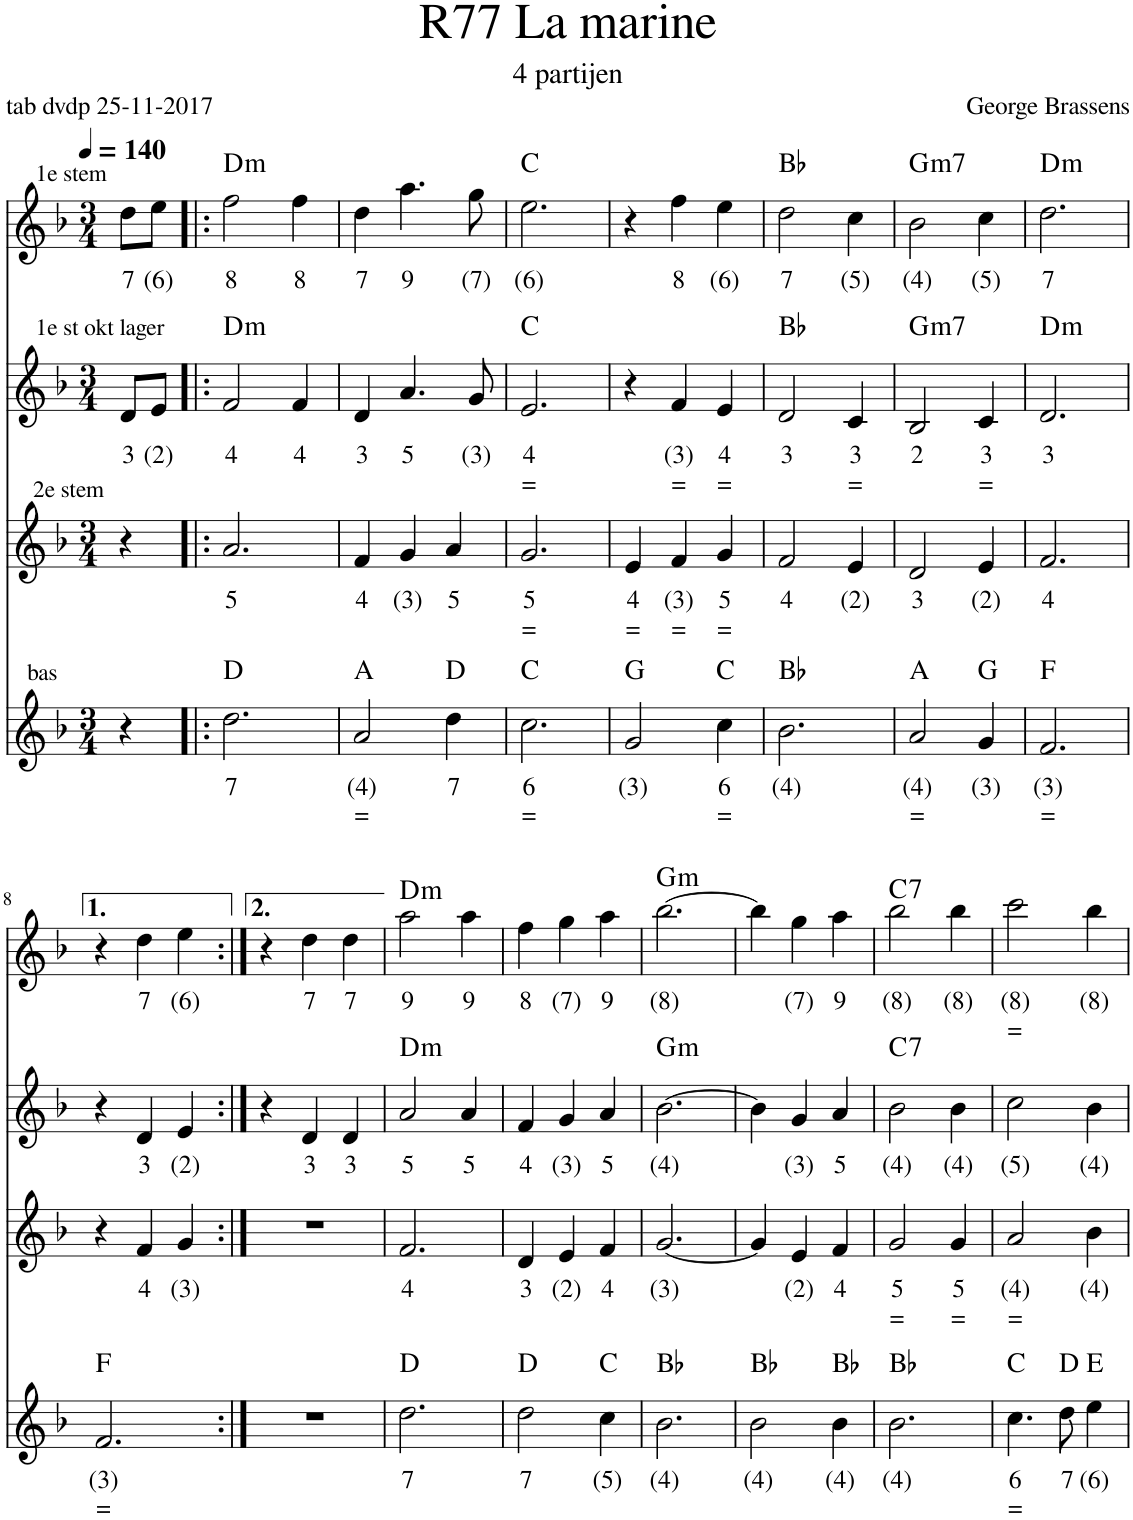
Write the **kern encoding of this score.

**kern	**text	**text	**kern	**text	**text	**kern	**text	**text	**kern	**text	**text	**harte
*part4	*part4	*part4	*part3	*part3	*part3	*part2	*part2	*part2	*part1	*part1	*part1	*part1
*staff4	*staff4	*staff4	*staff3	*staff3	*staff3	*staff2	*staff2	*staff2	*staff1	*staff1	*staff1	*
*I"Stem	*	*	*I"Stem	*	*	*I"Stem	*	*	*I"Stem	*	*	*
*clefG2	*	*	*clefG2	*	*	*clefG2	*	*	*clefG2	*	*	*
*k[b-]	*	*	*k[b-]	*	*	*k[b-]	*	*	*k[b-]	*	*	*
*M3/4	*	*	*M3/4	*	*	*M3/4	*	*	*M3/4	*	*	*
*MM140	*	*	*MM140	*	*	*MM140	*	*	*MM140	*	*	*
=	=	=	=	=	=	=	=	=	=	=	=	=
!	!	!	!	!	!	!	!	!	!LO:TX:a:t=1e stem	!	!	!
!	!	!	!	!	!	!LO:TX:a:t=1e st okt lager	!	!	!	!	!	!
!	!	!	!LO:TX:a:t=2e stem	!	!	!	!	!	!	!	!	!
!LO:TX:a:t=bas	!	!	!	!	!	!	!	!	!	!	!	!
!	!	!	!	!	!	!	!LO:LY:b	!	!	!LO:LY:b	!	!
4r	.	.	4r	.	.	8d/L	3	.	8dd\L	7	.	.
!	!	!	!	!	!	!	!LO:LY:b	!	!	!LO:LY:b	!	!
.	.	.	.	.	.	8e/J	(2)	.	8ee\J	(6)	.	.
=1!|:	=1!|:	=1!|:	=1!|:	=1!|:	=1!|:	=1!|:	=1!|:	=1!|:	=1!|:	=1!|:	=1!|:	=1!|:
!	!LO:LY:b	!	!	!LO:LY:b	!	!	!LO:LY:b	!	!	!LO:LY:b	!	!LO:H:kt=m
2.dd\	7	.	2.a/	5	.	2f/	4	.	2ff\	8	.	D:min
!	!	!	!	!	!	!	!LO:LY:b	!	!	!LO:LY:b	!	!
.	.	.	.	.	.	4f/	4	.	4ff\	8	.	.
=2	=2	=2	=2	=2	=2	=2	=2	=2	=2	=2	=2	=2
!	!LO:LY:b	!LO:LY:b	!	!LO:LY:b	!	!	!LO:LY:b	!	!	!LO:LY:b	!	!
2a/	(4)	=	4f/	4	.	4d/	3	.	4dd\	7	.	.
!	!	!	!	!LO:LY:b	!	!	!LO:LY:b	!	!	!LO:LY:b	!	!
.	.	.	4g/	(3)	.	4.a/	5	.	4.aa\	9	.	.
!	!LO:LY:b	!	!	!LO:LY:b	!	!	!	!	!	!	!	!
4dd\	7	.	4a/	5	.	.	.	.	.	.	.	.
!	!	!	!	!	!	!	!LO:LY:b	!	!	!LO:LY:b	!	!
.	.	.	.	.	.	8g/	(3)	.	8gg\	(7)	.	.
=3	=3	=3	=3	=3	=3	=3	=3	=3	=3	=3	=3	=3
!	!LO:LY:b	!LO:LY:b	!	!LO:LY:b	!LO:LY:b	!	!LO:LY:b	!LO:LY:b	!	!LO:LY:b	!	!
2.cc\	6	=	2.g/	5	=	2.e/	4	=	2.ee\	(6)	.	C:maj
=4	=4	=4	=4	=4	=4	=4	=4	=4	=4	=4	=4	=4
!	!LO:LY:b	!	!	!LO:LY:b	!LO:LY:b	!	!	!	!	!	!	!
2g/	(3)	.	4e/	4	=	4r	.	.	4r	.	.	.
!	!	!	!	!LO:LY:b	!LO:LY:b	!	!LO:LY:b	!LO:LY:b	!	!LO:LY:b	!	!
.	.	.	4f/	(3)	=	4f/	(3)	=	4ff\	8	.	.
!	!LO:LY:b	!LO:LY:b	!	!LO:LY:b	!LO:LY:b	!	!LO:LY:b	!LO:LY:b	!	!LO:LY:b	!	!
4cc\	6	=	4g/	5	=	4e/	4	=	4ee\	(6)	.	.
=5	=5	=5	=5	=5	=5	=5	=5	=5	=5	=5	=5	=5
!	!LO:LY:b	!	!	!LO:LY:b	!	!	!LO:LY:b	!	!	!LO:LY:b	!	!
2.b-\	(4)	.	2f/	4	.	2d/	3	.	2dd\	7	.	Bb:maj
!	!	!	!	!LO:LY:b	!	!	!LO:LY:b	!LO:LY:b	!	!LO:LY:b	!	!
.	.	.	4e/	(2)	.	4c/	3	=	4cc\	(5)	.	.
=6	=6	=6	=6	=6	=6	=6	=6	=6	=6	=6	=6	=6
!	!LO:LY:b	!LO:LY:b	!	!LO:LY:b	!	!	!LO:LY:b	!	!	!LO:LY:b	!	!LO:H:kt=m7
2a/	(4)	=	2d/	3	.	2B-/	2	.	2b-\	(4)	.	G:min7
!	!LO:LY:b	!	!	!LO:LY:b	!	!	!LO:LY:b	!LO:LY:b	!	!LO:LY:b	!	!
4g/	(3)	.	4e/	(2)	.	4c/	3	=	4cc\	(5)	.	.
=7	=7	=7	=7	=7	=7	=7	=7	=7	=7	=7	=7	=7
!	!LO:LY:b	!LO:LY:b	!	!LO:LY:b	!	!	!LO:LY:b	!	!	!LO:LY:b	!	!LO:H:kt=m
2.f/	(3)	=	2.f/	4	.	2.d/	3	.	2.dd\	7	.	D:min
!!LO:LB:g=z
=8	=8	=8	=8	=8	=8	=8	=8	=8	=8	=8	=8	=8
!	!LO:LY:b	!LO:LY:b	!	!	!	!	!	!	!	!	!	!
2.f/	(3)	=	4r	.	.	4r	.	.	4r	.	.	.
!	!	!	!	!LO:LY:b	!	!	!LO:LY:b	!	!	!LO:LY:b	!	!
.	.	.	4f/	4	.	4d/	3	.	4dd\	7	.	.
!	!	!	!	!LO:LY:b	!	!	!LO:LY:b	!	!	!LO:LY:b	!	!
.	.	.	4g/	(3)	.	4e/	(2)	.	4ee\	(6)	.	.
=9:|!	=9:|!	=9:|!	=9:|!	=9:|!	=9:|!	=9:|!	=9:|!	=9:|!	=9:|!	=9:|!	=9:|!	=9:|!
2.r	.	.	2.r	.	.	4r	.	.	4r	.	.	.
!	!	!	!	!	!	!	!LO:LY:b	!	!	!LO:LY:b	!	!
.	.	.	.	.	.	4d/	3	.	4dd\	7	.	.
!	!	!	!	!	!	!	!LO:LY:b	!	!	!LO:LY:b	!	!
.	.	.	.	.	.	4d/	3	.	4dd\	7	.	.
=10	=10	=10	=10	=10	=10	=10	=10	=10	=10	=10	=10	=10
!	!LO:LY:b	!	!	!LO:LY:b	!	!	!LO:LY:b	!	!	!LO:LY:b	!	!LO:H:kt=m
2.dd\	7	.	2.f/	4	.	2a/	5	.	2aa\	9	.	D:min
!	!	!	!	!	!	!	!LO:LY:b	!	!	!LO:LY:b	!	!
.	.	.	.	.	.	4a/	5	.	4aa\	9	.	.
=11	=11	=11	=11	=11	=11	=11	=11	=11	=11	=11	=11	=11
!	!LO:LY:b	!	!	!LO:LY:b	!	!	!LO:LY:b	!	!	!LO:LY:b	!	!
2dd\	7	.	4d/	3	.	4f/	4	.	4ff\	8	.	.
!	!	!	!	!LO:LY:b	!	!	!LO:LY:b	!	!	!LO:LY:b	!	!
.	.	.	4e/	(2)	.	4g/	(3)	.	4gg\	(7)	.	.
!	!LO:LY:b	!	!	!LO:LY:b	!	!	!LO:LY:b	!	!	!LO:LY:b	!	!
4cc\	(5)	.	4f/	4	.	4a/	5	.	4aa\	9	.	.
=12	=12	=12	=12	=12	=12	=12	=12	=12	=12	=12	=12	=12
!	!LO:LY:b	!	!	!LO:LY:b	!	!	!LO:LY:b	!	!	!LO:LY:b	!	!LO:H:kt=m
2.b-\	(4)	.	[2.g/	(3)	.	[2.b-\	(4)	.	[2.bb-\	(8)	.	G:min
=13	=13	=13	=13	=13	=13	=13	=13	=13	=13	=13	=13	=13
!	!LO:LY:b	!	!	!	!	!	!	!	!	!	!	!
2b-\	(4)	.	4g/]	.	.	4b-\]	.	.	4bb-\]	.	.	.
!	!	!	!	!LO:LY:b	!	!	!LO:LY:b	!	!	!LO:LY:b	!	!
.	.	.	4e/	(2)	.	4g/	(3)	.	4gg\	(7)	.	.
!	!LO:LY:b	!	!	!LO:LY:b	!	!	!LO:LY:b	!	!	!LO:LY:b	!	!
4b-\	(4)	.	4f/	4	.	4a/	5	.	4aa\	9	.	.
=14	=14	=14	=14	=14	=14	=14	=14	=14	=14	=14	=14	=14
!	!LO:LY:b	!	!	!LO:LY:b	!LO:LY:b	!	!LO:LY:b	!	!	!LO:LY:b	!	!LO:H:kt=7
2.b-\	(4)	.	2g/	5	=	2b-\	(4)	.	2bb-\	(8)	.	C:7
!	!	!	!	!LO:LY:b	!LO:LY:b	!	!LO:LY:b	!	!	!LO:LY:b	!	!
.	.	.	4g/	5	=	4b-\	(4)	.	4bb-\	(8)	.	.
=15	=15	=15	=15	=15	=15	=15	=15	=15	=15	=15	=15	=15
!	!LO:LY:b	!LO:LY:b	!	!LO:LY:b	!LO:LY:b	!	!LO:LY:b	!	!	!LO:LY:b	!LO:LY:b	!
4.cc\	6	=	2a/	(4)	=	2cc\	(5)	.	2ccc\	(8)	=	.
!	!LO:LY:b	!	!	!	!	!	!	!	!	!	!	!
8dd\	7	.	.	.	.	.	.	.	.	.	.	.
!	!LO:LY:b	!	!	!LO:LY:b	!	!	!LO:LY:b	!	!	!LO:LY:b	!	!
4ee\	(6)	.	4b-\	(4)	.	4b-\	(4)	.	4bb-\	(8)	.	.
=	=	=	=	=	=	=	=	=	=	=	=	=
*-	*-	*-	*-	*-	*-	*-	*-	*-	*-	*-	*-	*-
